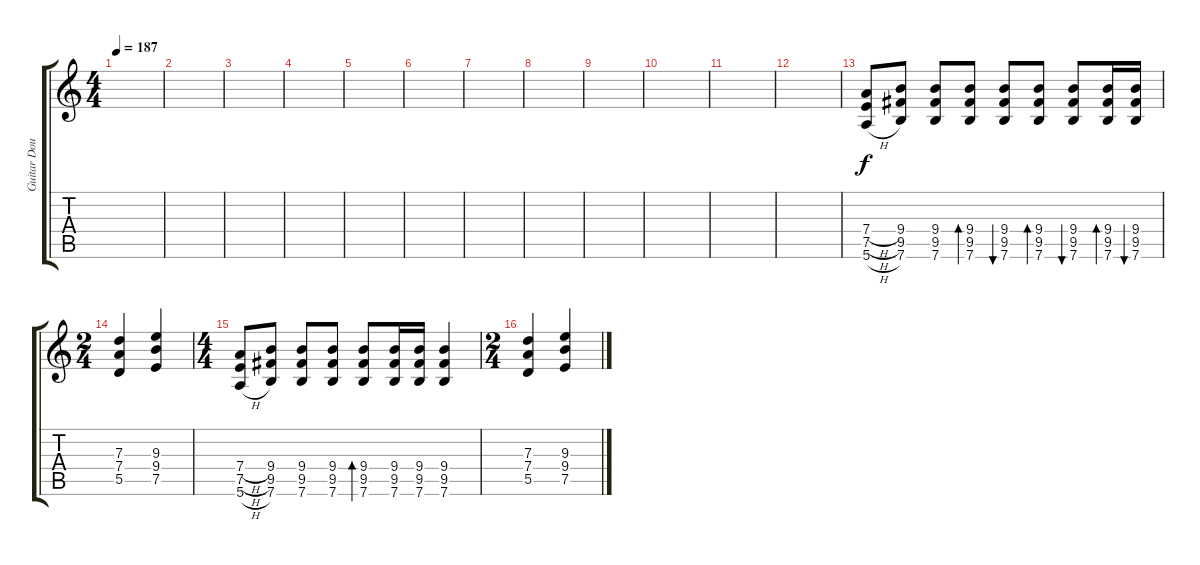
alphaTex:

\track ("Guitar Double" "Guitar Dou") {instrument distortionguitar}
\staff {score tabs}
\tuning (E4 B3 G3 D3 A2 E2) {hide}
\ts (4 4)
\tempo 187
\clef g2
\ks c
|
|
|
|
|
|
|
|
|
|
|
|
(7.4{h} 7.5{h} 5.6{h}).8 (9.4 9.5 7.6).8 (9.4 9.5 7.6).8 (9.4 9.5 7.6).8{bd 120} (9.4 9.5 7.6).8{bu 240} (9.4 9.5 7.6).8{bd 240} (9.4 9.5 7.6).8{bu 240} (9.4 9.5 7.6).16{bd 120} (9.4 9.5 7.6).16{bu 120} |
\ts (2 4)
(7.3 7.4 5.5).4 (9.3 9.4 7.5).4 |
\ts (4 4)
(7.4{h} 7.5{h} 5.6{h}).8 (9.4 9.5 7.6).8 (9.4 9.5 7.6).8 (9.4 9.5 7.6).8 (9.4 9.5 7.6).8{bd 240} (9.4 9.5 7.6).16 (9.4 9.5 7.6).16 (9.4 9.5 7.6).4 |
\ts (2 4)
(7.3 7.4 5.5).4 (9.3 9.4 7.5).4
